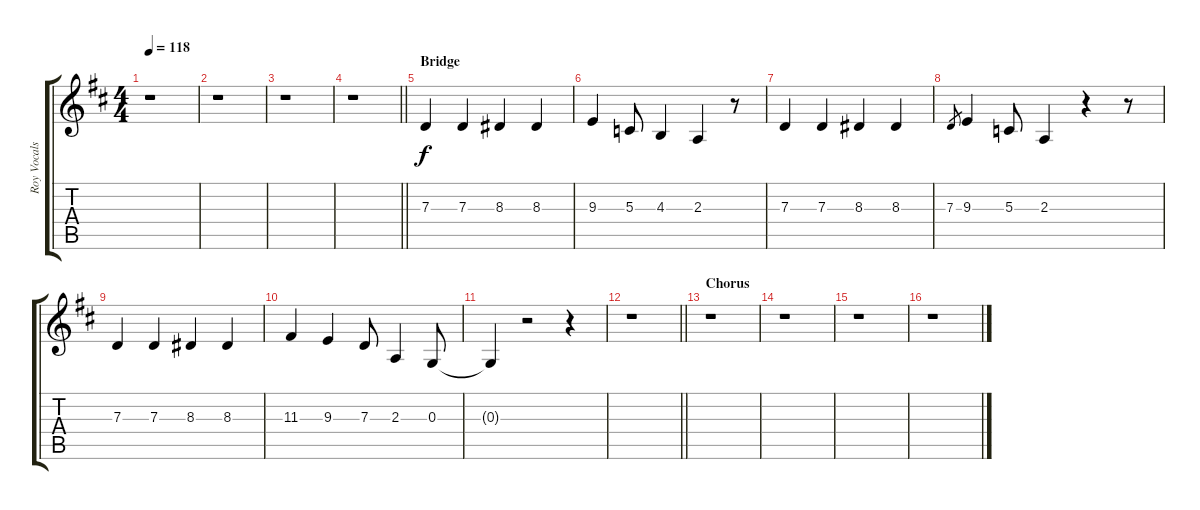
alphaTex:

\track ("Roy Vocals" "Roy Vocals") {instrument altosax}
\staff {score tabs}
\tuning (E4 B3 G3 D3 A2 E2) {hide}
\ts (4 4)
\tempo 118
\clef g2
\ks d
r.1{dy f} |
r.1 |
r.1 |
\barLineRight lightlight
r.1 |
\section ("" "Bridge")
7.3.4 7.3.4 8.3.4 8.3.4 |
9.3.4 5.3.8 4.3.4 2.3.4 r.8 |
7.3.4 7.3.4 8.3.4 8.3.4 |
7.3.8{gr} 9.3.4 5.3.8 2.3.4 r.4 r.8 |
7.3.4 7.3.4 8.3.4 8.3.4 |
11.3.4 9.3.4 7.3.8 2.3.4 0.3.8 |
0.3{t}.4 r.2 r.4 |
\barLineRight lightlight
r.1 |
\section ("" "Chorus")
r.1 |
r.1 |
r.1 |
r.1
